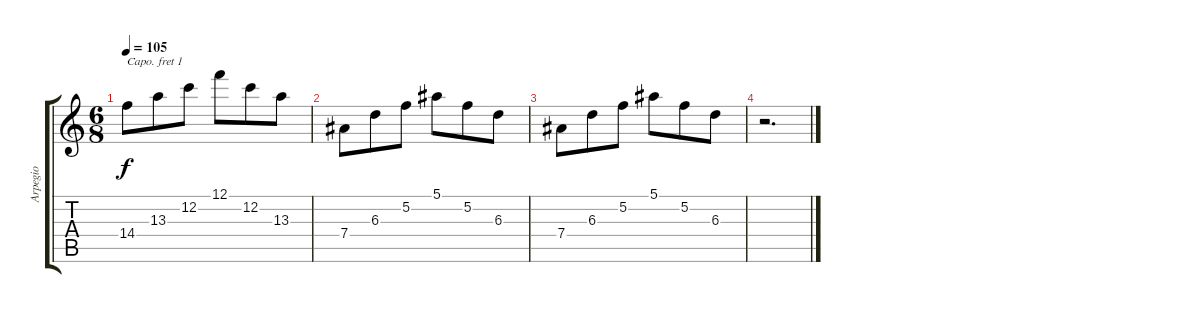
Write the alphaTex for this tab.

\track ("Arpegio" "Arpegio") {instrument acousticguitarnylon}
\staff {score tabs}
\capo 1
\tuning (E4 B3 G3 D3 A2 E2) {hide}
\ts (6 8)
\tempo 105
\clef g2
\ks c
14.4.8{dy f} 13.3.8 12.2.8 12.1.8 12.2.8 13.3.8 |
7.4.8 6.3.8 5.2.8 5.1.8 5.2.8 6.3.8 |
7.4.8 6.3.8 5.2.8 5.1.8 5.2.8 6.3.8 |
r.2{d}
